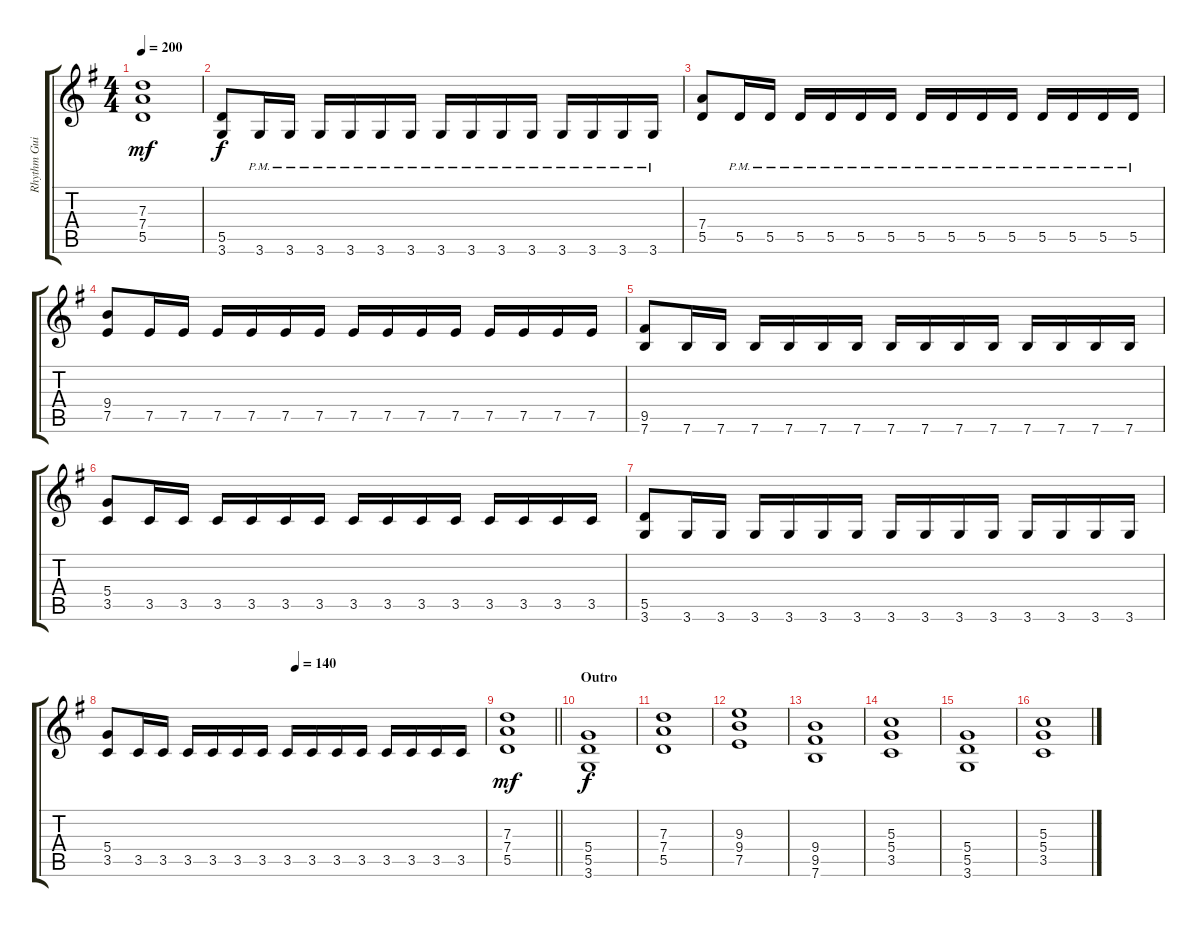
\track ("Rhythm Guitar 1" "Rhythm Gui") {instrument distortionguitar}
\staff {score tabs}
\tuning (E4 B3 G3 D3 A2 E2) {hide}
\ts (4 4)
\tempo 200
\clef g2
\ks g
(7.3 7.4 5.5).1{dy mf} |
(5.5 3.6).8{dy f} 3.6{pm}.16 3.6{pm}.16 3.6{pm}.16 3.6{pm}.16 3.6{pm}.16 3.6{pm}.16 3.6{pm}.16 3.6{pm}.16 3.6{pm}.16 3.6{pm}.16 3.6{pm}.16 3.6{pm}.16 3.6{pm}.16 3.6{pm}.16 |
(7.4 5.5).8 5.5{pm}.16 5.5{pm}.16 5.5{pm}.16 5.5{pm}.16 5.5{pm}.16 5.5{pm}.16 5.5{pm}.16 5.5{pm}.16 5.5{pm}.16 5.5{pm}.16 5.5{pm}.16 5.5{pm}.16 5.5{pm}.16 5.5{pm}.16 |
(9.4 7.5).8 7.5.16 7.5.16 7.5.16 7.5.16 7.5.16 7.5.16 7.5.16 7.5.16 7.5.16 7.5.16 7.5.16 7.5.16 7.5.16 7.5.16 |
(9.5 7.6).8 7.6.16 7.6.16 7.6.16 7.6.16 7.6.16 7.6.16 7.6.16 7.6.16 7.6.16 7.6.16 7.6.16 7.6.16 7.6.16 7.6.16 |
(5.4 3.5).8 3.5.16 3.5.16 3.5.16 3.5.16 3.5.16 3.5.16 3.5.16 3.5.16 3.5.16 3.5.16 3.5.16 3.5.16 3.5.16 3.5.16 |
(5.5 3.6).8 3.6.16 3.6.16 3.6.16 3.6.16 3.6.16 3.6.16 3.6.16 3.6.16 3.6.16 3.6.16 3.6.16 3.6.16 3.6.16 3.6.16 |
\tempo (140 0.5)
(5.4 3.5).8 3.5.16 3.5.16 3.5.16 3.5.16 3.5.16 3.5.16 3.5.16 3.5.16 3.5.16 3.5.16 3.5.16 3.5.16 3.5.16 3.5.16 |
\barLineRight lightlight
(7.3 7.4 5.5).1{dy mf} |
\section ("" "Outro")
(5.4 5.5 3.6).1{dy f} |
(7.3 7.4 5.5).1 |
(9.3 9.4 7.5).1 |
(9.4 9.5 7.6).1 |
(5.3 5.4 3.5).1 |
(5.4 5.5 3.6).1 |
(5.3 5.4 3.5).1
